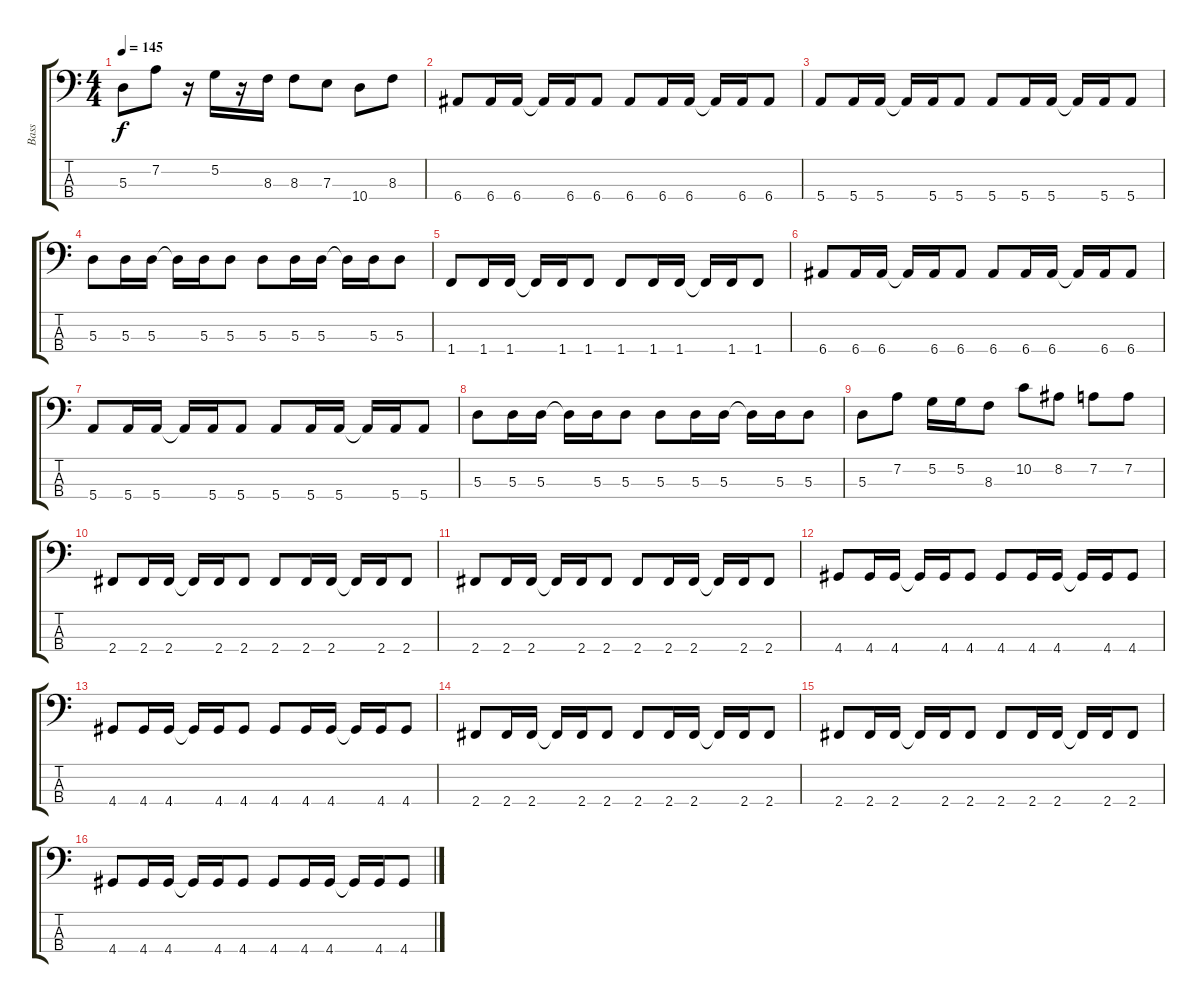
\track ("Bass" "Bass") {instrument electricbasspick}
\staff {score tabs}
\tuning (G2 D2 A1 E1) {hide}
\ts (4 4)
\tempo 145
\clef f4
\ks c
5.3.8{dy f} 7.2.8 r.16 5.2.16 r.16 8.3.16 8.3.8 7.3.8 10.4.8 8.3.8 |
6.4.8 6.4.16 6.4.16 6.4{t}.16 6.4.16 6.4.8 6.4.8 6.4.16 6.4.16 6.4{t}.16 6.4.16 6.4.8 |
5.4.8 5.4.16 5.4.16 5.4{t}.16 5.4.16 5.4.8 5.4.8 5.4.16 5.4.16 5.4{t}.16 5.4.16 5.4.8 |
5.3.8 5.3.16 5.3.16 5.3{t}.16 5.3.16 5.3.8 5.3.8 5.3.16 5.3.16 5.3{t}.16 5.3.16 5.3.8 |
1.4.8 1.4.16 1.4.16 1.4{t}.16 1.4.16 1.4.8 1.4.8 1.4.16 1.4.16 1.4{t}.16 1.4.16 1.4.8 |
6.4.8 6.4.16 6.4.16 6.4{t}.16 6.4.16 6.4.8 6.4.8 6.4.16 6.4.16 6.4{t}.16 6.4.16 6.4.8 |
5.4.8 5.4.16 5.4.16 5.4{t}.16 5.4.16 5.4.8 5.4.8 5.4.16 5.4.16 5.4{t}.16 5.4.16 5.4.8 |
5.3.8 5.3.16 5.3.16 5.3{t}.16 5.3.16 5.3.8 5.3.8 5.3.16 5.3.16 5.3{t}.16 5.3.16 5.3.8 |
5.3.8 7.2.8 5.2.16 5.2.16 8.3.8 10.2.8 8.2.8 7.2.8 7.2.8 |
2.4.8 2.4.16 2.4.16 2.4{t}.16 2.4.16 2.4.8 2.4.8 2.4.16 2.4.16 2.4{t}.16 2.4.16 2.4.8 |
2.4.8 2.4.16 2.4.16 2.4{t}.16 2.4.16 2.4.8 2.4.8 2.4.16 2.4.16 2.4{t}.16 2.4.16 2.4.8 |
4.4.8 4.4.16 4.4.16 4.4{t}.16 4.4.16 4.4.8 4.4.8 4.4.16 4.4.16 4.4{t}.16 4.4.16 4.4.8 |
4.4.8 4.4.16 4.4.16 4.4{t}.16 4.4.16 4.4.8 4.4.8 4.4.16 4.4.16 4.4{t}.16 4.4.16 4.4.8 |
2.4.8 2.4.16 2.4.16 2.4{t}.16 2.4.16 2.4.8 2.4.8 2.4.16 2.4.16 2.4{t}.16 2.4.16 2.4.8 |
2.4.8 2.4.16 2.4.16 2.4{t}.16 2.4.16 2.4.8 2.4.8 2.4.16 2.4.16 2.4{t}.16 2.4.16 2.4.8 |
4.4.8 4.4.16 4.4.16 4.4{t}.16 4.4.16 4.4.8 4.4.8 4.4.16 4.4.16 4.4{t}.16 4.4.16 4.4.8
